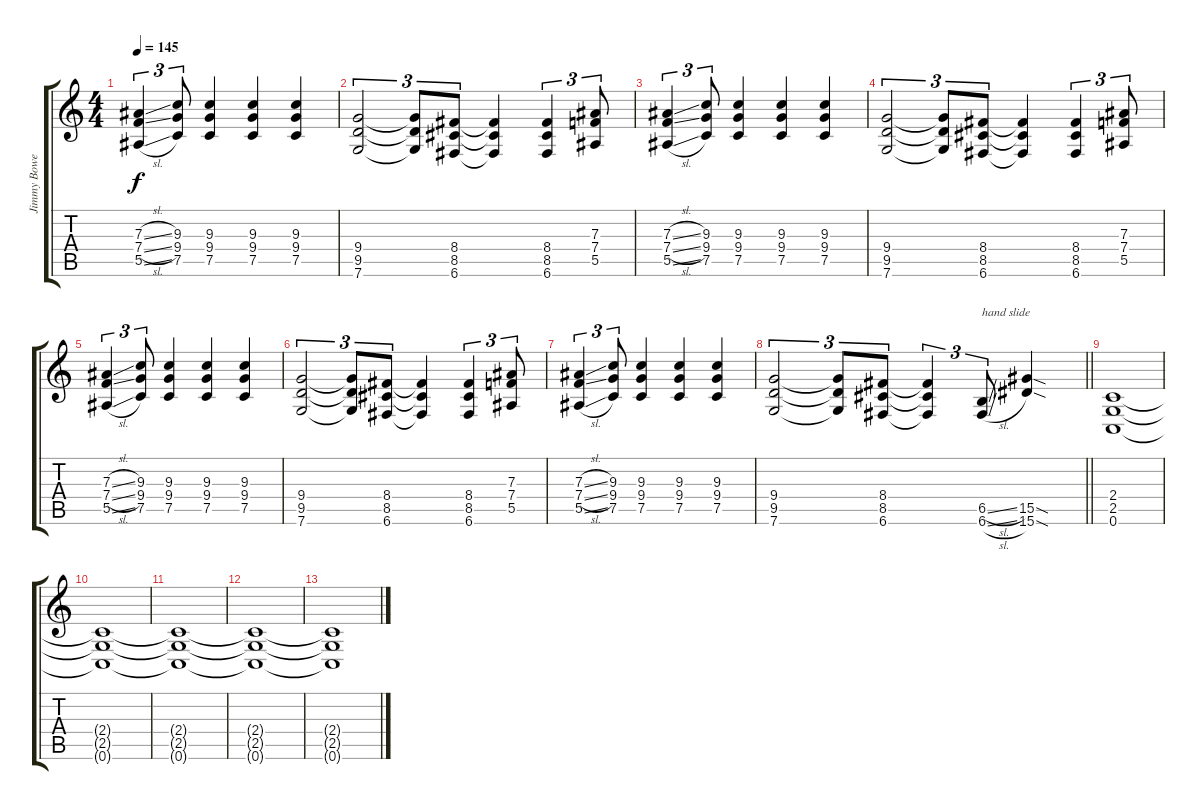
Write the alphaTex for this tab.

\track ("Jimmy Bower" "Jimmy Bowe") {instrument distortionguitar}
\staff {score tabs}
\tuning (C4 G3 Eb3 Bb2 F2 C2) {hide}
\ts (4 4)
\tempo 145
\clef g2
\ks c
(7.3{sl} 7.4{sl} 5.5{sl}).4{tu (3 2) dy f} (9.3 9.4 7.5).8{tu (3 2)} (9.3 9.4 7.5).4 (9.3 9.4 7.5).4 (9.3 9.4 7.5).4 |
(9.4 9.5 7.6).2{tu (3 2)} (9.4{t} 9.5{t} 7.6{t}).8{tu (3 2)} (8.4 8.5 6.6).8{tu (3 2)} (8.4{t} 8.5{t} 6.6{t}).4 (8.4 8.5 6.6).4{tu (3 2)} (7.3 7.4 5.5).8{tu (3 2)} |
(7.3{sl} 7.4{sl} 5.5{sl}).4{tu (3 2)} (9.3 9.4 7.5).8{tu (3 2)} (9.3 9.4 7.5).4 (9.3 9.4 7.5).4 (9.3 9.4 7.5).4 |
(9.4 9.5 7.6).2{tu (3 2)} (9.4{t} 9.5{t} 7.6{t}).8{tu (3 2)} (8.4 8.5 6.6).8{tu (3 2)} (8.4{t} 8.5{t} 6.6{t}).4 (8.4 8.5 6.6).4{tu (3 2)} (7.3 7.4 5.5).8{tu (3 2)} |
(7.3{sl} 7.4{sl} 5.5{sl}).4{tu (3 2)} (9.3 9.4 7.5).8{tu (3 2)} (9.3 9.4 7.5).4 (9.3 9.4 7.5).4 (9.3 9.4 7.5).4 |
(9.4 9.5 7.6).2{tu (3 2)} (9.4{t} 9.5{t} 7.6{t}).8{tu (3 2)} (8.4 8.5 6.6).8{tu (3 2)} (8.4{t} 8.5{t} 6.6{t}).4 (8.4 8.5 6.6).4{tu (3 2)} (7.3 7.4 5.5).8{tu (3 2)} |
(7.3{sl} 7.4{sl} 5.5{sl}).4{tu (3 2)} (9.3 9.4 7.5).8{tu (3 2)} (9.3 9.4 7.5).4 (9.3 9.4 7.5).4 (9.3 9.4 7.5).4 |
\barLineRight lightlight
(9.4 9.5 7.6).2{tu (3 2)} (9.4{t} 9.5{t} 7.6{t}).8{tu (3 2)} (8.4 8.5 6.6).8{tu (3 2)} (8.4{t} 8.5{t} 6.6{t}).4{tu (3 2)} (6.5{sl} 6.6{sl}).8{tu (3 2) txt "hand slide"} (15.5{sod} 15.6{sod}).4 |
\section ("" "")
(2.4 2.5 0.6).1 |
(2.4{t} 2.5{t} 0.6{t}).1 |
(2.4{t} 2.5{t} 0.6{t}).1 |
(2.4{t} 2.5{t} 0.6{t}).1 |
(2.4{t} 2.5{t} 0.6{t}).1
